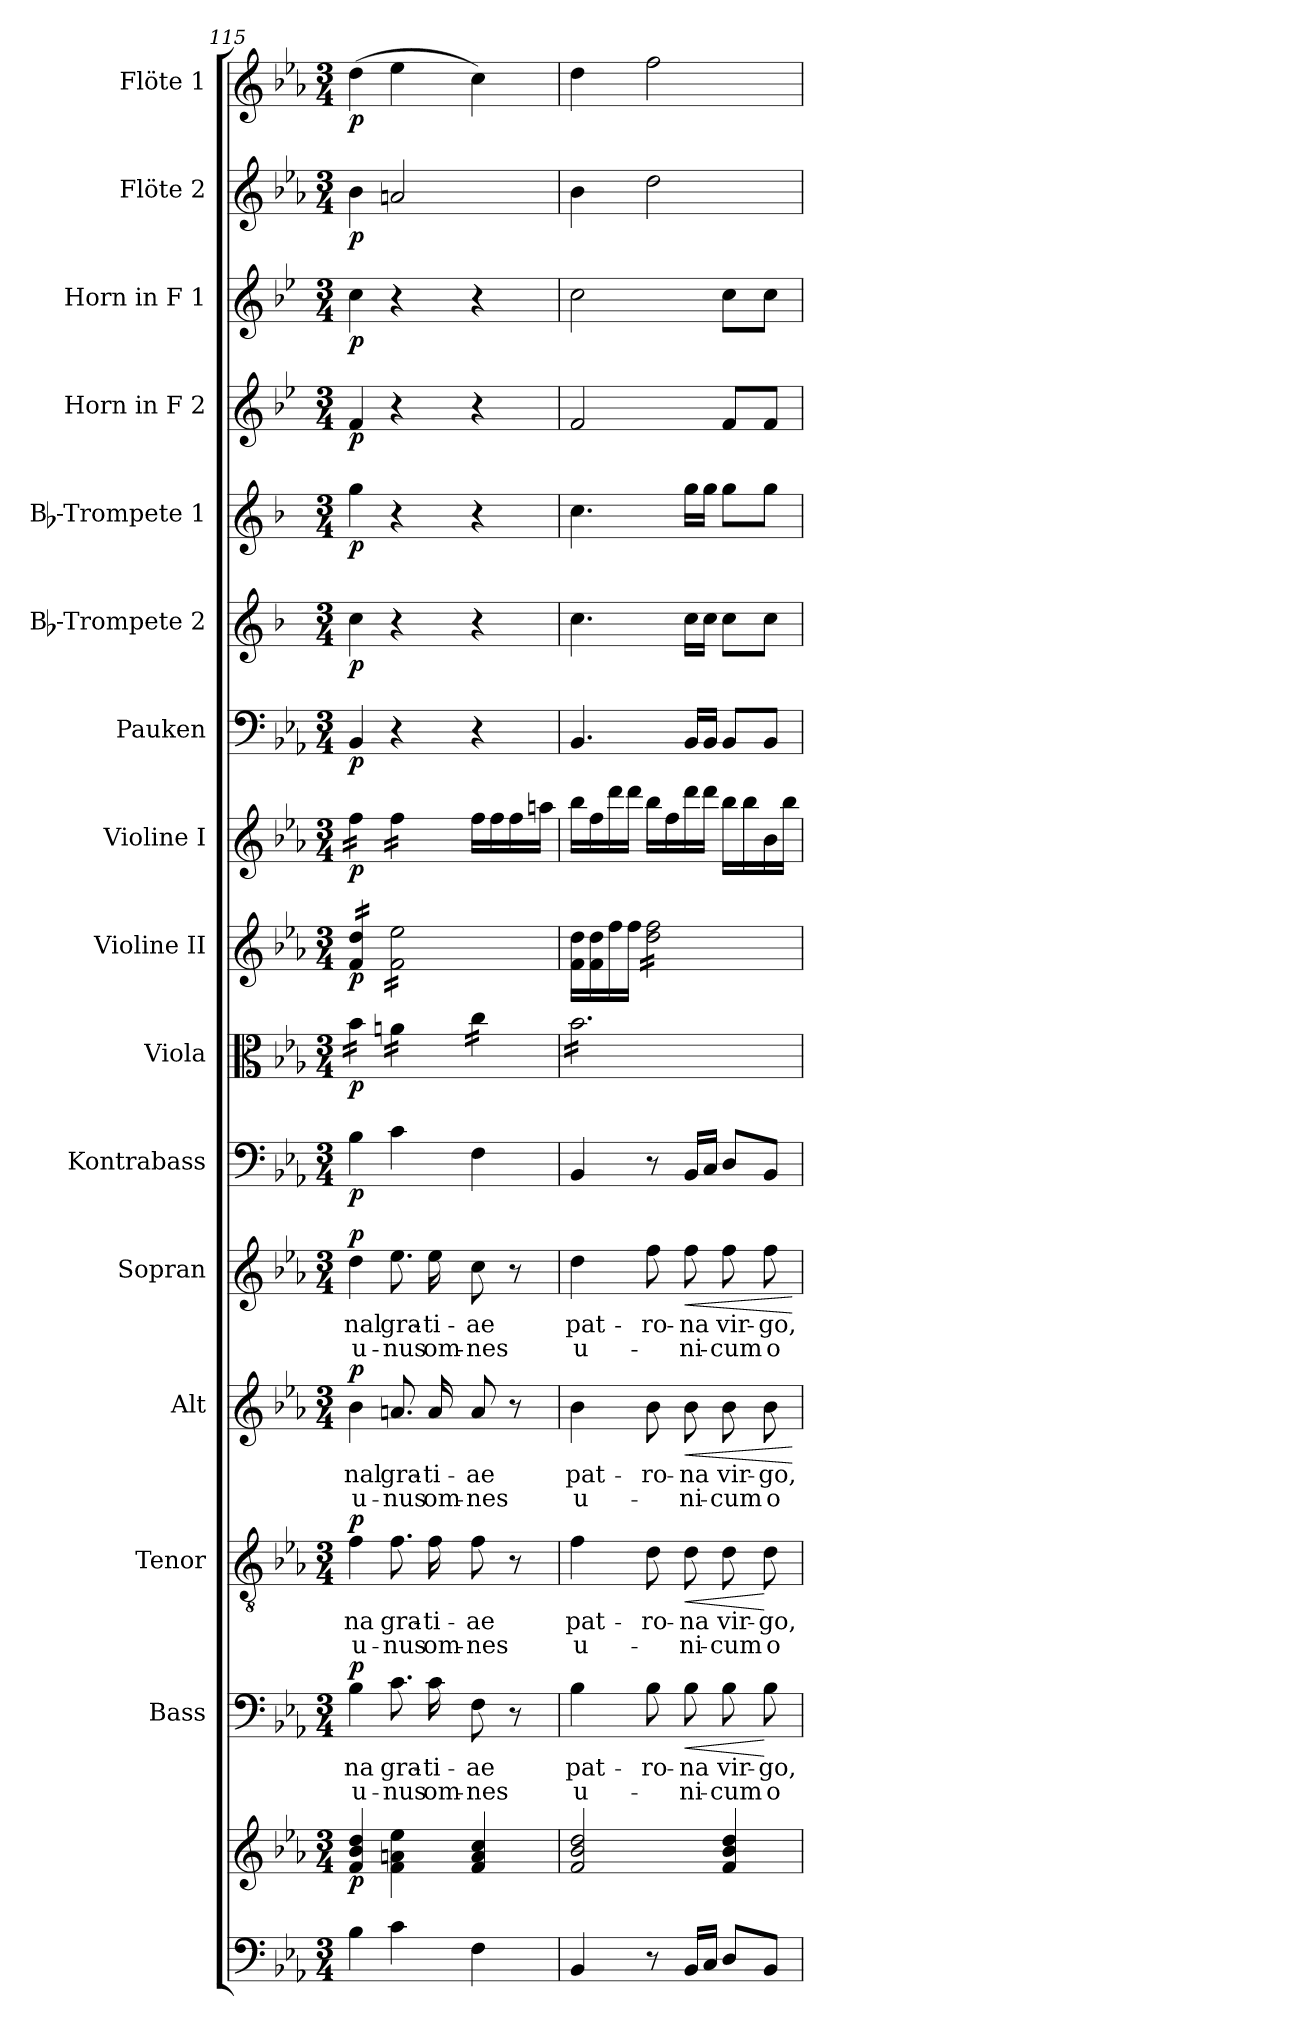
**kern	**kern	**dynam	**kern	**text	**text	**dynam	**kern	**text	**text	**dynam	**kern	**text	**text	**dynam	**kern	**text	**text	**dynam	**kern	**dynam	**kern	**dynam	**kern	**dynam	**kern	**dynam	**kern	**dynam	**kern	**dynam	**kern	**dynam	**kern	**dynam	**kern	**dynam	**kern	**dynam	**kern	**dynam
*part16	*part16	*part16	*part15	*part15	*part15	*part15	*part14	*part14	*part14	*part14	*part13	*part13	*part13	*part13	*part12	*part12	*part12	*part12	*part11	*part11	*part10	*part10	*part9	*part9	*part8	*part8	*part7	*part7	*part6	*part6	*part5	*part5	*part4	*part4	*part3	*part3	*part2	*part2	*part1	*part1
*staff17	*staff16	*staff16/17	*staff15	*staff15	*staff15	*staff15	*staff14	*staff14	*staff14	*staff14	*staff13	*staff13	*staff13	*staff13	*staff12	*staff12	*staff12	*staff12	*staff11	*staff11	*staff10	*staff10	*staff9	*staff9	*staff8	*staff8	*staff7	*staff7	*staff6	*staff6	*staff5	*staff5	*staff4	*staff4	*staff3	*staff3	*staff2	*staff2	*staff1	*staff1
*	*	*	*I"Bass	*	*	*	*I"Tenor	*	*	*	*I"Alt	*	*	*	*I"Sopran	*	*	*	*I"Kontrabass	*	*I"Viola	*	*I"Violine II	*	*I"Violine I	*	*I"Pauken	*	*I"Bb-Trompete 2	*	*I"Bb-Trompete 1	*	*I"Horn in F 2	*	*I"Horn in F 1	*	*I"Flöte 2	*	*I"Flöte 1	*
*	*	*	*I'B.	*	*	*	*I'T.	*	*	*	*I'A.	*	*	*	*I'S.	*	*	*	*I'Kb.	*	*I'Vla.	*	*I'Vl. II	*	*I'Vl. I	*	*I'Pk.	*	*I'Bb Trp. 2	*	*I'Bb Trp. 1	*	*	*	*	*	*I'Fl. 2	*	*I'Fl. 1	*
*clefF4	*clefG2	*	*clefF4	*	*	*	*clefGv2	*	*	*	*clefG2	*	*	*	*clefG2	*	*	*	*clefF4	*	*clefC3	*	*clefG2	*	*clefG2	*	*clefF4	*	*clefG2	*	*clefG2	*	*clefG2	*	*clefG2	*	*clefG2	*	*clefG2	*
*	*	*	*	*	*	*	*	*	*	*	*	*	*	*	*	*	*	*	*ITrd7c12	*	*	*	*	*	*	*	*	*	*ITrd1c2	*	*ITrd1c2	*	*ITrd4c7	*	*ITrd4c7	*	*	*	*	*
*k[b-e-a-]	*k[b-e-a-]	*	*k[b-e-a-]	*	*	*	*k[b-e-a-]	*	*	*	*k[b-e-a-]	*	*	*	*k[b-e-a-]	*	*	*	*k[b-e-a-]	*	*k[b-e-a-]	*	*k[b-e-a-]	*	*k[b-e-a-]	*	*k[b-e-a-]	*	*k[b-e-a-]	*	*k[b-e-a-]	*	*k[b-e-a-]	*	*k[b-e-a-]	*	*k[b-e-a-]	*	*k[b-e-a-]	*
*E-:	*E-:	*	*E-:	*	*	*	*E-:	*	*	*	*E-:	*	*	*	*E-:	*	*	*	*E-:	*	*E-:	*	*E-:	*	*E-:	*	*E-:	*	*E-:	*	*E-:	*	*E-:	*	*E-:	*	*E-:	*	*E-:	*
*M3/4	*M3/4	*	*M3/4	*	*	*	*M3/4	*	*	*	*M3/4	*	*	*	*M3/4	*	*	*	*M3/4	*	*M3/4	*	*M3/4	*	*M3/4	*	*M3/4	*	*M3/4	*	*M3/4	*	*M3/4	*	*M3/4	*	*M3/4	*	*M3/4	*
=115	=115	=115	=115	=115	=115	=115	=115	=115	=115	=115	=115	=115	=115	=115	=115	=115	=115	=115	=115	=115	=115	=115	=115	=115	=115	=115	=115	=115	=115	=115	=115	=115	=115	=115	=115	=115	=115	=115	=115	=115
!	!	!LO:DY:b	!	!LO:LY:b	!LO:LY:b	!LO:DY:a	!	!LO:LY:b	!LO:LY:b	!LO:DY:a	!	!LO:LY:b	!LO:LY:b	!LO:DY:a	!	!LO:LY:b	!LO:LY:b	!LO:DY:a	!	!LO:DY:b	!	!LO:DY:b	!	!LO:DY:b	!	!LO:DY:b	!	!LO:DY:b	!	!LO:DY:b	!	!LO:DY:b	!	!LO:DY:b	!	!LO:DY:b	!	!LO:DY:b	!	!LO:DY:b
*	*	*	*	*	*	*	*	*	*	*	*	*	*	*	*	*	*	*	*	*	*tremolo	*	*	*	*	*	*	*	*	*	*	*	*	*	*	*	*	*	*	*
*	*	*	*	*	*	*	*	*	*	*	*	*	*	*	*	*	*	*	*	*	*	*	*tremolo	*	*	*	*	*	*	*	*	*	*	*	*	*	*	*	*	*
*	*	*	*	*	*	*	*	*	*	*	*	*	*	*	*	*	*	*	*	*	*	*	*	*	*tremolo	*	*	*	*	*	*	*	*	*	*	*	*	*	*	*
4B-\	4f/ 4b-/ 4dd/	p	4B-\	-na	u-	p	4f\	-na	u-	p	4b-\	-nal	u-	p	4dd\	-nal	u-	p	4BB-\	p	16b-\LL	p	16f/ 16dd/LL	p	16ff\LL	p	4BB-/	p	4b-\	p	4ff\	p	4B-/	p	4f\	p	4b-\	p	(>4dd\	p
.	.	.	.	.	.	.	.	.	.	.	.	.	.	.	.	.	.	.	.	.	16b-\	.	16f/ 16dd/	.	16ff\	.	.	.	.	.	.	.	.	.	.	.	.	.	.	.
.	.	.	.	.	.	.	.	.	.	.	.	.	.	.	.	.	.	.	.	.	16b-\	.	16f/ 16dd/	.	16ff\	.	.	.	.	.	.	.	.	.	.	.	.	.	.	.
.	.	.	.	.	.	.	.	.	.	.	.	.	.	.	.	.	.	.	.	.	16b-\JJ	.	16f/ 16dd/JJ	.	16ff\JJ	.	.	.	.	.	.	.	.	.	.	.	.	.	.	.
!	!	!	!	!LO:LY:b	!LO:LY:b	!	!	!LO:LY:b	!LO:LY:b	!	!	!LO:LY:b	!LO:LY:b	!	!	!LO:LY:b	!LO:LY:b	!	!	!	!	!	!	!	!	!	!	!	!	!	!	!	!	!	!	!	!	!	!	!
4c\	4f\ 4an\ 4ee-\	.	8.c\	gra-	-nus	.	8.f\	gra-	-nus	.	8.an/	gra-	-nus	.	8.ee-\	gra-	-nus	.	4C\	.	16an\LL	.	16f\ 16ee-\LL	.	16ff\LL	.	4r	.	4r	.	4r	.	4r	.	4r	.	2an/	.	4ee-\	.
.	.	.	.	.	.	.	.	.	.	.	.	.	.	.	.	.	.	.	.	.	16an\	.	16f\ 16ee-\	.	16ff\	.	.	.	.	.	.	.	.	.	.	.	.	.	.	.
.	.	.	.	.	.	.	.	.	.	.	.	.	.	.	.	.	.	.	.	.	16an\	.	16f\ 16ee-\	.	16ff\	.	.	.	.	.	.	.	.	.	.	.	.	.	.	.
!	!	!	!	!LO:LY:b	!LO:LY:b	!	!	!LO:LY:b	!LO:LY:b	!	!	!LO:LY:b	!LO:LY:b	!	!	!LO:LY:b	!LO:LY:b	!	!	!	!	!	!	!	!	!	!	!	!	!	!	!	!	!	!	!	!	!	!	!
.	.	.	16c\	-ti-	om-	.	16f\	-ti-	om-	.	16a/	-ti-	om-	.	16ee-\	-ti-	om-	.	.	.	16an\JJ	.	16f\ 16ee-\	.	16ff\JJ	.	.	.	.	.	.	.	.	.	.	.	.	.	.	.
*	*	*	*	*	*	*	*	*	*	*	*	*	*	*	*	*	*	*	*	*	*	*	*	*	*Xtremolo	*	*	*	*	*	*	*	*	*	*	*	*	*	*	*
!	!	!	!	!LO:LY:b	!LO:LY:b	!	!	!LO:LY:b	!LO:LY:b	!	!	!LO:LY:b	!LO:LY:b	!	!	!LO:LY:b	!LO:LY:b	!	!	!	!	!	!	!	!	!	!	!	!	!	!	!	!	!	!	!	!	!	!	!
4F\	4f/ 4a/ 4cc/	.	8F\	-ae	-nes	.	8f\	-ae	-nes	.	8a/	-ae	-nes	.	8cc\	-ae	-nes	.	4FF\	.	16cc\LL	.	16f\ 16ee-\	.	16ff\LL	.	4r	.	4r	.	4r	.	4r	.	4r	.	.	.	4cc\)	.
.	.	.	.	.	.	.	.	.	.	.	.	.	.	.	.	.	.	.	.	.	16cc\	.	16f\ 16ee-\	.	16ff\	.	.	.	.	.	.	.	.	.	.	.	.	.	.	.
.	.	.	8r	.	.	.	8r	.	.	.	8r	.	.	.	8r	.	.	.	.	.	16cc\	.	16f\ 16ee-\	.	16ff\	.	.	.	.	.	.	.	.	.	.	.	.	.	.	.
.	.	.	.	.	.	.	.	.	.	.	.	.	.	.	.	.	.	.	.	.	16cc\JJ	.	16f\ 16ee-\JJ	.	16aan\JJ	.	.	.	.	.	.	.	.	.	.	.	.	.	.	.
*	*	*	*	*	*	*	*	*	*	*	*	*	*	*	*	*	*	*	*	*	*	*	*Xtremolo	*	*	*	*	*	*	*	*	*	*	*	*	*	*	*	*	*
=116	=116	=116	=116	=116	=116	=116	=116	=116	=116	=116	=116	=116	=116	=116	=116	=116	=116	=116	=116	=116	=116	=116	=116	=116	=116	=116	=116	=116	=116	=116	=116	=116	=116	=116	=116	=116	=116	=116	=116	=116
!	!	!	!	!LO:LY:b	!LO:LY:b	!	!	!LO:LY:b	!LO:LY:b	!	!	!LO:LY:b	!LO:LY:b	!	!	!LO:LY:b	!LO:LY:b	!	!	!	!	!	!	!	!	!	!	!	!	!	!	!	!	!	!	!	!	!	!	!
4BB-/	2f/ 2b-/ 2dd/	.	4B-\	pat-	u-	.	4f\	pat-	u-	.	4b-\	pat-	u-	.	4dd\	pat-	u-	.	4BBB-/	.	16b-\LL	.	16f\ 16dd\LL	.	16bb-\LL	.	4.BB-/	.	4.b-\	.	4.b-\	.	2B-/	.	2f\	.	4b-\	.	4dd\	.
.	.	.	.	.	.	.	.	.	.	.	.	.	.	.	.	.	.	.	.	.	16b-\	.	16f\ 16dd\	.	16ff\	.	.	.	.	.	.	.	.	.	.	.	.	.	.	.
.	.	.	.	.	.	.	.	.	.	.	.	.	.	.	.	.	.	.	.	.	16b-\	.	16ff\	.	16ddd\	.	.	.	.	.	.	.	.	.	.	.	.	.	.	.
.	.	.	.	.	.	.	.	.	.	.	.	.	.	.	.	.	.	.	.	.	16b-\	.	16ff\JJ	.	16ddd\JJ	.	.	.	.	.	.	.	.	.	.	.	.	.	.	.
!	!	!	!	!LO:LY:b	!	!	!	!LO:LY:b	!	!	!	!LO:LY:b	!	!	!	!LO:LY:b	!	!	!	!	!	!	!	!	!	!	!	!	!	!	!	!	!	!	!	!	!	!	!	!
*	*	*	*	*	*	*	*	*	*	*	*	*	*	*	*	*	*	*	*	*	*	*	*tremolo	*	*	*	*	*	*	*	*	*	*	*	*	*	*	*	*	*
8r	.	.	8B-\	-ro-	.	.	8d\	-ro-	.	.	8b-\	-ro-	.	.	8ff\	-ro-	.	.	8r	.	16b-\	.	16dd\ 16ff\LL	.	16bb-\LL	.	.	.	.	.	.	.	.	.	.	.	2dd\	.	2ff\	.
.	.	.	.	.	.	.	.	.	.	.	.	.	.	.	.	.	.	.	.	.	16b-\	.	16dd\ 16ff\	.	16ff\	.	.	.	.	.	.	.	.	.	.	.	.	.	.	.
!	!	!	!	!LO:LY:b	!LO:LY:b	!LO:HP:b	!	!LO:LY:b	!LO:LY:b	!LO:HP:b	!	!LO:LY:b	!LO:LY:b	!LO:HP:b	!	!LO:LY:b	!LO:LY:b	!LO:HP:b	!	!	!	!	!	!	!	!	!	!	!	!	!	!	!	!	!	!	!	!	!	!
16BB-/LL	.	.	8B-\	-na	-ni-	<	8d\	-na	-ni-	<	8b-\	-na	-ni-	<	8ff\	-na	-ni-	<	16BBB-/LL	.	16b-\	.	16dd\ 16ff\	.	16ddd\	.	16BB-/LL	.	16b-\LL	.	16ff\LL	.	.	.	.	.	.	.	.	.
16C/JJ	.	.	.	.	.	.	.	.	.	.	.	.	.	.	.	.	.	.	16CC/JJ	.	16b-\	.	16dd\ 16ff\	.	16ddd\JJ	.	16BB-/JJ	.	16b-\JJ	.	16ff\JJ	.	.	.	.	.	.	.	.	.
!	!	!	!	!LO:LY:b	!LO:LY:b	!	!	!LO:LY:b	!LO:LY:b	!	!	!LO:LY:b	!LO:LY:b	!	!	!LO:LY:b	!LO:LY:b	!	!	!	!	!	!	!	!	!	!	!	!	!	!	!	!	!	!	!	!	!	!	!
8D/L	4f/ 4b-/ 4dd/	.	8B-\	vir-	-cum	.	8d\	vir-	-cum	.	8b-\	vir-	-cum	.	8ff\	vir-	-cum	.	8DD/L	.	16b-\	.	16dd\ 16ff\	.	16bb-\LL	.	8BB-/L	.	8b-\L	.	8ff\L	.	8B-/L	.	8f\L	.	.	.	.	.
.	.	.	.	.	.	.	.	.	.	.	.	.	.	.	.	.	.	.	.	.	16b-\	.	16dd\ 16ff\	.	16bb-\	.	.	.	.	.	.	.	.	.	.	.	.	.	.	.
!	!	!	!	!LO:LY:b	!LO:LY:b	!	!	!LO:LY:b	!LO:LY:b	!	!	!LO:LY:b	!LO:LY:b	!	!	!LO:LY:b	!LO:LY:b	!	!	!	!	!	!	!	!	!	!	!	!	!	!	!	!	!	!	!	!	!	!	!
8BB-/J	.	.	8B-\	-go,	o-	[	8d\	-go,	o-	[	8b-\	-go,	o-	.	8ff\	-go,	o-	.	8BBB-/J	.	16b-\	.	16dd\ 16ff\	.	16b-\	.	8BB-/J	.	8b-\J	.	8ff\J	.	8B-/J	.	8f\J	.	.	.	.	.
.	.	.	.	.	.	.	.	.	.	.	.	.	.	.	.	.	.	.	.	.	16b-\JJ	.	16dd\ 16ff\JJ	.	16bb-\JJ	.	.	.	.	.	.	.	.	.	.	.	.	.	.	.
*	*	*	*	*	*	*	*	*	*	*	*	*	*	*	*	*	*	*	*	*	*	*	*Xtremolo	*	*	*	*	*	*	*	*	*	*	*	*	*	*	*	*	*
*	*	*	*	*	*	*	*	*	*	*	*	*	*	*	*	*	*	*	*	*	*Xtremolo	*	*	*	*	*	*	*	*	*	*	*	*	*	*	*	*	*	*	*
.	.	.	.	.	.	.	.	.	.	.	.	.	.	[	.	.	.	[	.	.	.	.	.	.	.	.	.	.	.	.	.	.	.	.	.	.	.	.	.	.
=	=	=	=	=	=	=	=	=	=	=	=	=	=	=	=	=	=	=	=	=	=	=	=	=	=	=	=	=	=	=	=	=	=	=	=	=	=	=	=	=
*-	*-	*-	*-	*-	*-	*-	*-	*-	*-	*-	*-	*-	*-	*-	*-	*-	*-	*-	*-	*-	*-	*-	*-	*-	*-	*-	*-	*-	*-	*-	*-	*-	*-	*-	*-	*-	*-	*-	*-	*-
